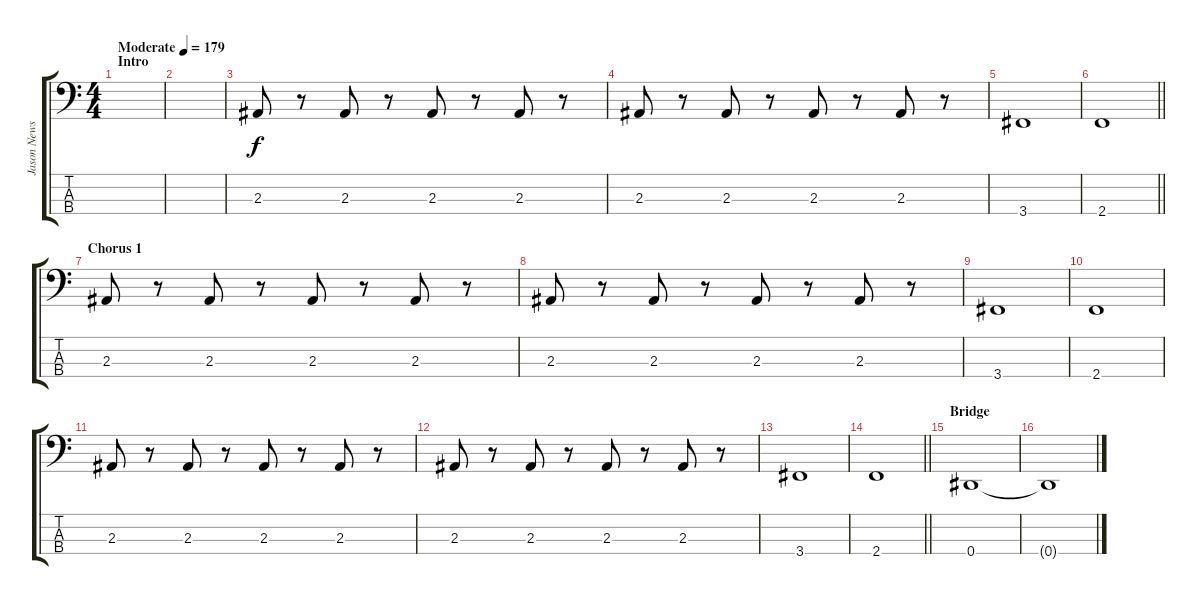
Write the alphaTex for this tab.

\track ("Jason Newsted" "Jason News") {instrument electricbassfinger}
\staff {score tabs}
\tuning (Gb2 Db2 Ab1 Eb1) {hide}
\ts (4 4)
\section ("" "Intro")
\tempo (179 "Moderate")
\clef f4
\ks c
|
|
2.3.8 r.8 2.3.8 r.8 2.3.8 r.8 2.3.8 r.8 |
2.3.8 r.8 2.3.8 r.8 2.3.8 r.8 2.3.8 r.8 |
3.4.1 |
\barLineRight lightlight
2.4.1 |
\section ("" "Chorus 1")
2.3.8 r.8 2.3.8 r.8 2.3.8 r.8 2.3.8 r.8 |
2.3.8 r.8 2.3.8 r.8 2.3.8 r.8 2.3.8 r.8 |
3.4.1 |
2.4.1 |
2.3.8 r.8 2.3.8 r.8 2.3.8 r.8 2.3.8 r.8 |
2.3.8 r.8 2.3.8 r.8 2.3.8 r.8 2.3.8 r.8 |
3.4.1 |
\barLineRight lightlight
2.4.1 |
\section ("" "Bridge")
0.4.1 |
0.4{t}.1
